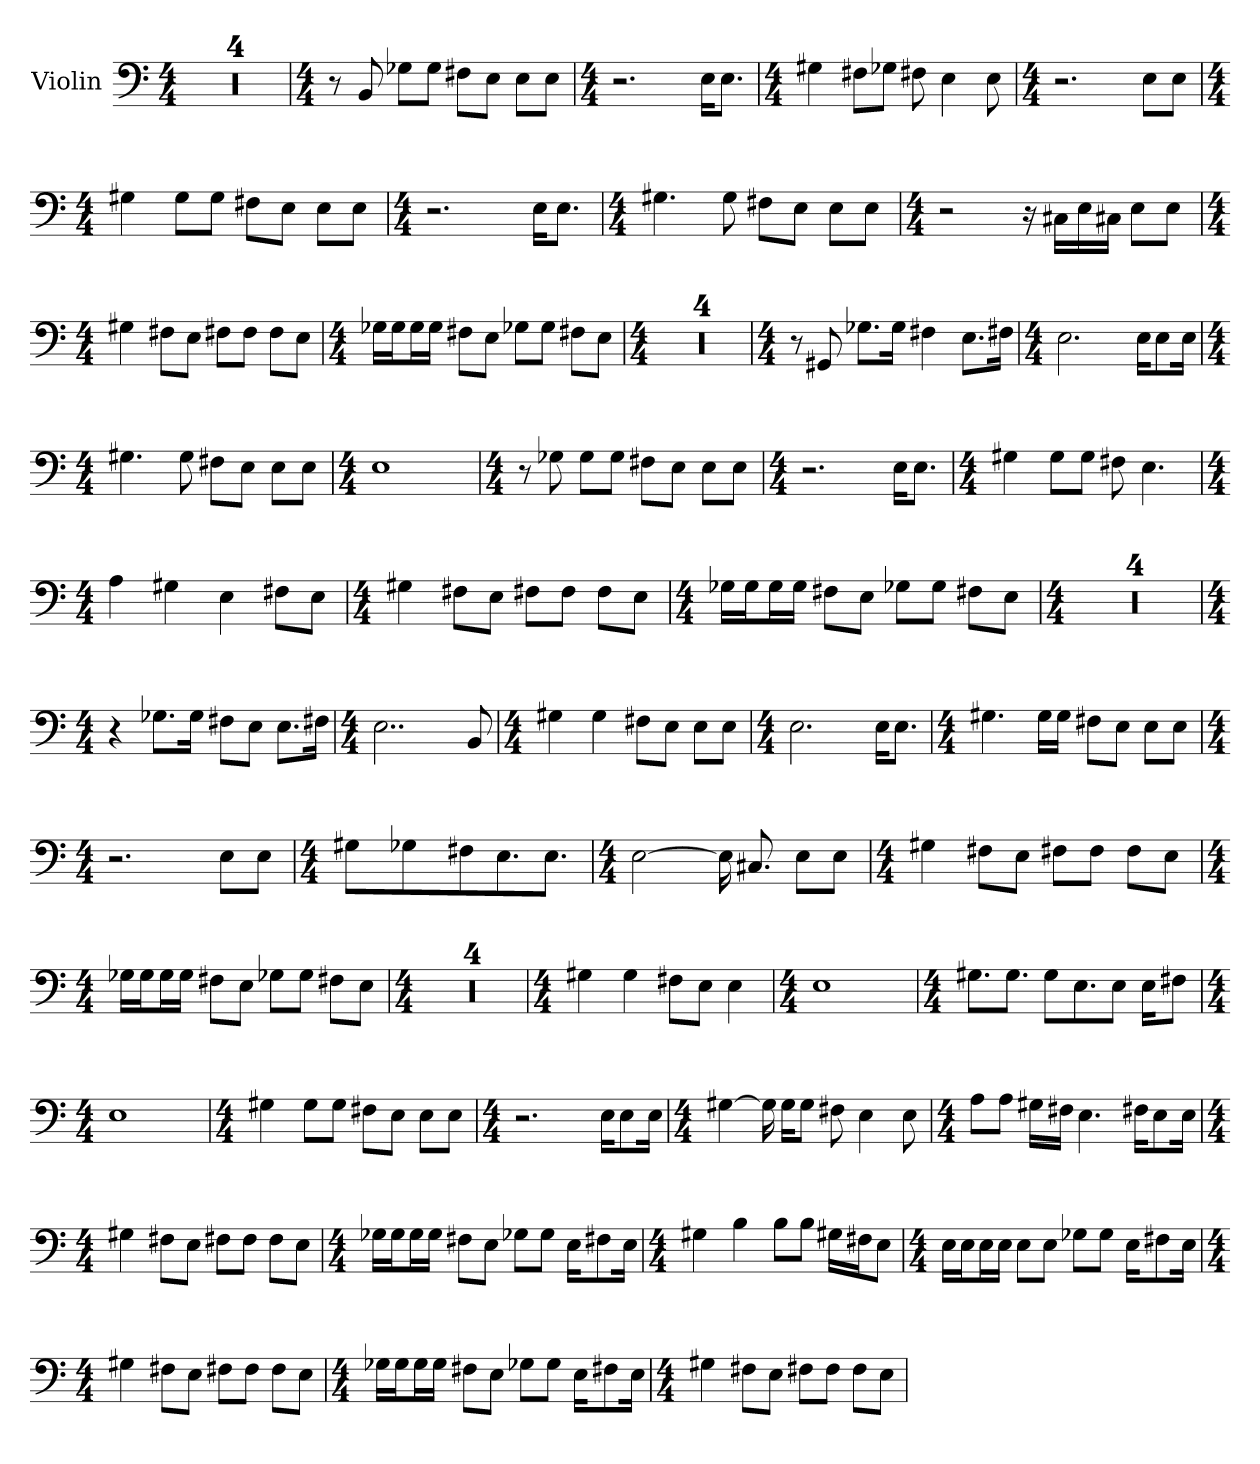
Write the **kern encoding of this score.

**kern
*part1
*staff1
*I"Violin
*I'Vln
*M4/4
=
1r
=
*M4/4
1r
=
*M4/4
1r
=
*M4/4
1r
=
*M4/4
8r
8BB
8G-XL
8G-J
8F#XL
8EJ
8EL
8EJ
=
*M4/4
2.r
16EKL
8.EJ
=
*M4/4
4G#X
8F#XL
8G-XJ
8F#X
4E
8E
=
*M4/4
2.r
8EL
8EJ
=
*M4/4
4G#X
8G#L
8G#J
8F#XL
8EJ
8EL
8EJ
=
*M4/4
2.r
16EKL
8.EJ
=
*M4/4
4.G#X
8G#
8F#XL
8EJ
8EL
8EJ
=
*M4/4
2r
16r
16C#XLL
16E
16C#XJJ
8EL
8EJ
=
*M4/4
4G#X
8F#XL
8EJ
8F#XL
8F#J
8F#L
8EJ
=
*M4/4
16G-XLL
16G-J
16G-L
16G-JJ
8F#XL
8EJ
8G-XL
8G-J
8F#XL
8EJ
=
*M4/4
1r
=
*M4/4
1r
=
*M4/4
1r
=
*M4/4
1r
=
*M4/4
8r
8GG#X
8.G-XL
16G-Jk
4F#X
8.EL
16F#XJk
=
*M4/4
2.E
16EKL
8E
16EJk
=
*M4/4
4.G#X
8G#
8F#XL
8EJ
8EL
8EJ
=
*M4/4
1E
=
*M4/4
8r
8G-X
8G-L
8G-J
8F#XL
8EJ
8EL
8EJ
=
*M4/4
2.r
16EKL
8.EJ
=
*M4/4
4G#X
8G#L
8G#J
8F#X
4.E
=
*M4/4
4A
4G#X
4E
8F#XL
8EJ
=
*M4/4
4G#X
8F#XL
8EJ
8F#XL
8F#J
8F#L
8EJ
=
*M4/4
16G-XLL
16G-J
16G-L
16G-JJ
8F#XL
8EJ
8G-XL
8G-J
8F#XL
8EJ
=
*M4/4
1r
=
*M4/4
1r
=
*M4/4
1r
=
*M4/4
1r
=
*M4/4
4r
8.G-XL
16G-Jk
8F#XL
8EJ
8.EL
16F#XJk
=
*M4/4
2..E
8BB
=
*M4/4
4G#X
4G#
8F#XL
8EJ
8EL
8EJ
=
*M4/4
2.E
16EKL
8.EJ
=
*M4/4
4.G#X
16G#LL
16G#JJ
8F#XL
8EJ
8EL
8EJ
=
*M4/4
2.r
8EL
8EJ
=
*M4/4
4G#X
4G-X
8F#XL
8.EJ
8.EJ
=
*M4/4
[2E
16E]
8.C#X
8EL
8EJ
=
*M4/4
4G#X
8F#XL
8EJ
8F#XL
8F#J
8F#L
8EJ
=
*M4/4
16G-XLL
16G-J
16G-L
16G-JJ
8F#XL
8EJ
8G-XL
8G-J
8F#XL
8EJ
=
*M4/4
1r
=
*M4/4
1r
=
*M4/4
1r
=
*M4/4
1r
=
*M4/4
4G#X
4G#
8F#XL
8EJ
4E
=
*M4/4
1E
=
*M4/4
8.G#XL
8.G#J
8G#L
8.E
8EJ
16EKL
8F#XJ
=
*M4/4
1E
=
*M4/4
4G#X
8G#L
8G#J
8F#XL
8EJ
8EL
8EJ
=
*M4/4
2.r
16EKL
8E
16EJk
=
*M4/4
[4G#X
16G#]
16G#KL
8G#J
8F#X
4E
8E
=
*M4/4
8AL
8AJ
16G#XLL
16F#XJJ
4.E
16F#XKL
8E
16EJk
=
*M4/4
4G#X
8F#XL
8EJ
8F#XL
8F#J
8F#L
8EJ
=
*M4/4
16G-XLL
16G-J
16G-L
16G-JJ
8F#XL
8EJ
8G-XL
8G-J
16EKL
8F#X
16EJk
=
*M4/4
4G#X
4B
8BL
8BJ
16G#XLL
16F#XJ
8EJ
=
*M4/4
16ELL
16EJ
16EL
16EJJ
8EL
8EJ
8G-XL
8G-J
16EKL
8F#X
16EJk
=
*M4/4
4G#X
8F#XL
8EJ
8F#XL
8F#J
8F#L
8EJ
=
*M4/4
16G-XLL
16G-J
16G-L
16G-JJ
8F#XL
8EJ
8G-XL
8G-J
16EKL
8F#X
16EJk
=
*M4/4
4G#X
8F#XL
8EJ
8F#XL
8F#J
8F#L
8EJ
=
*-
